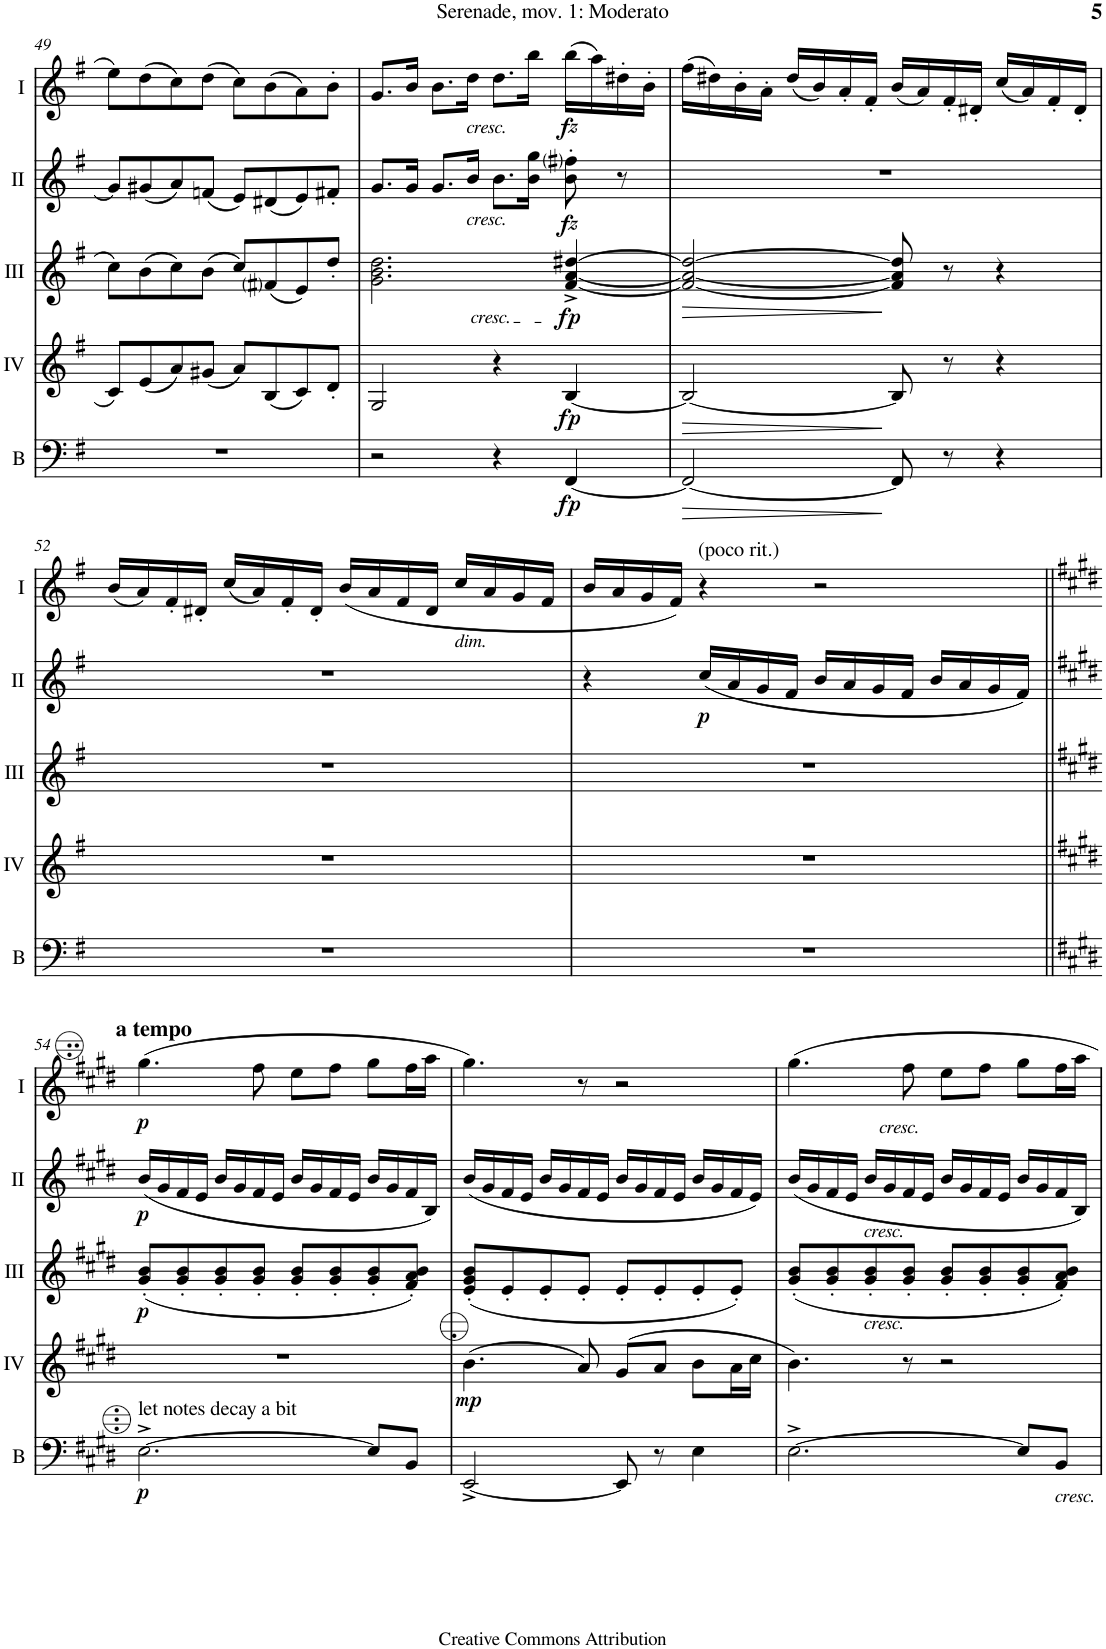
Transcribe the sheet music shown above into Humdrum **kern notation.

**kern	**dynam	**kern	**dynam	**kern	**dynam	**kern	**dynam	**kern	**dynam
*part5	*part5	*part4	*part4	*part3	*part3	*part2	*part2	*part1	*part1
*staff5	*staff5	*staff4	*staff4	*staff3	*staff3	*staff2	*staff2	*staff1	*staff1
*I"Bass	*	*I"Acc. 4	*	*I"Acc. 3	*	*I"Acc. 2	*	*I"Acc. 1	*
*I'B	*	*	*	*	*	*	*	*	*
!!LO:PB:g=z
*clefF4	*	*clefG2	*	*clefG2	*	*clefG2	*	*clefG2	*
*Trd7c12	*	*Trd7c12	*	*Trd7c12	*	*	*	*	*
*k[f#]	*	*k[f#]	*	*k[f#]	*	*k[f#]	*	*k[f#]	*
*M4/4	*	*M4/4	*	*M4/4	*	*M4/4	*	*M4/4	*
*met(c)	*	*met(c)	*	*met(c)	*	*met(c)	*	*met(c)	*
=49	=49	=49	=49	=49	=49	=49	=49	=49	=49
1r	.	8c/L	.	8cc\L	.	8g/L]	.	8ee\L	.
.	.	(8e/	.	(8b\	.	(8g#X/	.	(8dd\	.
.	.	8a/)	.	8cc\)	.	8a/)	.	8cc\)	.
.	.	(8g#X/J	.	(8b\J	.	(8fn/J	.	(8dd\J	.
.	.	8a/L)	.	8cc/L)	.	8e/L)	.	8cc\L)	.
.	.	(8B/	.	(8f#i/	.	(8d#X/	.	(8b\	.
.	.	8c/)	.	8e/)	.	8e/)	.	8a\)	.
.	.	8d'/J	.	8dd'/J	.	8f#X'/J	.	8b'\J	.
=50	=50	=50	=50	=50	=50	=50	=50	=50	=50
*	*	*	*	*^	*	*	*	*	*
2r	.	2G/	.	2.g\ 2.b\ 2.dd\	4..ryy	.	8.g/L	.	8.g/L	.
.	.	.	.	.	.	.	16g/Jk	.	16b/Jk	.
.	.	.	.	.	.	.	8.g/L	.	8.b\L	.
!	!	!	!	!	!	!	!	!	!LO:TX:b:i:t=cresc.	!
!	!	!	!	!	!	!	!LO:TX:b:i:t=cresc.	!	!	!
!	!	!	!	!	!LO:TX:b:i:t=cresc.	!	!	!	!	!
.	.	.	.	.	2ryy	.	16b/Jk	.	16dd\Jk	.
4r	.	4r	.	.	.	.	8.b\L	.	8.dd\L	.
.	.	.	.	.	.	.	16b\ 16gg\Jk	.	16bb\Jk	.
!	!LO:DY:b	!	!LO:DY:b	!	!	!LO:DY:b	!	!LO:DY:b	!	!LO:DY:b
[4FF#/	fp	[4B/	fp	[4f#/^ [4a/^ [4dd#X/^	.	fp	8b\' 8ff#i\'	fz	(16bb\LL	fz
.	.	.	.	.	.	.	.	.	16aa\)	.
.	.	.	.	.	.	.	8r	.	16dd#X'\	.
.	.	.	.	.	16ryy	.	.	.	16b'\JJ	.
=51	=51	=51	=51	=51	=51	=51	=51	=51	=51	=51
!	!	!	!LO:HP:b	!	!	!LO:HP:b	!	!	!	!
*	*	*	*	*v	*v	*	*	*	*	*
2FF#/_	.	2B/_	>	2f#/_ 2a/_ 2dd#/_	>	1r	.	(16ff#\LL	.
.	.	.	.	.	.	.	.	16dd#X\)	.
.	.	.	.	.	.	.	.	16b'\	.
.	.	.	.	.	.	.	.	16a'\JJ	.
.	.	.	.	.	.	.	.	(16dd#/LL	.
.	.	.	.	.	.	.	.	16b/)	.
.	.	.	.	.	.	.	.	16a'/	.
.	.	.	.	.	.	.	.	16f#'/JJ	.
8FF#/]	.	8B/]	]	8f#/] 8a/] 8dd#/]	]	.	.	(16b/LL	.
.	.	.	.	.	.	.	.	16a/)	.
8r	.	8r	.	8r	.	.	.	16f#'/	.
.	.	.	.	.	.	.	.	16d#X'/JJ	.
4r	.	4r	.	4r	.	.	.	(16cc/LL	.
.	.	.	.	.	.	.	.	16a/)	.
.	.	.	.	.	.	.	.	16f#'/	.
.	.	.	.	.	.	.	.	16d#'/JJ	.
!!LO:LB:g=z
=52	=52	=52	=52	=52	=52	=52	=52	=52	=52
1r	.	1r	.	1r	.	1r	.	(16b/LL	.
.	.	.	.	.	.	.	.	16a/)	.
.	.	.	.	.	.	.	.	16f#'/	.
.	.	.	.	.	.	.	.	16d#X'/JJ	.
.	.	.	.	.	.	.	.	(16cc/LL	.
.	.	.	.	.	.	.	.	16a/)	.
.	.	.	.	.	.	.	.	16f#'/	.
.	.	.	.	.	.	.	.	16d#'/JJ	.
.	.	.	.	.	.	.	.	(16b/LL	.
.	.	.	.	.	.	.	.	16a/	.
.	.	.	.	.	.	.	.	16f#/	.
.	.	.	.	.	.	.	.	16d#/JJ	.
!	!	!	!	!	!	!	!	!LO:TX:b:i:t=dim.	!
.	.	.	.	.	.	.	.	16cc/LL	.
.	.	.	.	.	.	.	.	16a/	.
.	.	.	.	.	.	.	.	16g/	.
.	.	.	.	.	.	.	.	16f#/JJ	.
=53	=53	=53	=53	=53	=53	=53	=53	=53	=53
1r	.	1r	.	1r	.	4r	.	16b/LL	.
.	.	.	.	.	.	.	.	16a/	.
.	.	.	.	.	.	.	.	16g/	.
.	.	.	.	.	.	.	.	16f#/JJ)	.
!	!	!	!	!	!	!	!	!LO:TX:a:t=(poco rit.)	!
!	!	!	!	!	!	!	!LO:DY:b	!	!
.	.	.	.	.	.	(16cc/LL	p	4r	.
.	.	.	.	.	.	16a/	.	.	.
.	.	.	.	.	.	16g/	.	.	.
.	.	.	.	.	.	16f#/JJ	.	.	.
.	.	.	.	.	.	16b/LL	.	2r	.
.	.	.	.	.	.	16a/	.	.	.
.	.	.	.	.	.	16g/	.	.	.
.	.	.	.	.	.	16f#/JJ	.	.	.
.	.	.	.	.	.	16b/LL	.	.	.
.	.	.	.	.	.	16a/	.	.	.
.	.	.	.	.	.	16g/	.	.	.
.	.	.	.	.	.	16f#/JJ)	.	.	.
!!LO:LB:g=z
=54||	=54||	=54||	=54||	=54||	=54||	=54||	=54||	=54||	=54||
*k[f#c#g#d#]	*	*k[f#c#g#d#]	*	*k[f#c#g#d#]	*	*k[f#c#g#d#]	*	*k[f#c#g#d#]	*
!	!	!	!	!	!	!	!	!LO:TX:a:B:t=a tempo	!
!LO:TX:a:t=let notes decay a bit	!	!	!	!	!	!	!	!	!
!	!LO:DY:b	!	!	!	!LO:DY:b	!	!LO:DY:b	!	!LO:DY:b
[2.E^\	p	1r	.	(8g#/' 8b/'L	p	(16b/LL	p	(4.gg#\	p
.	.	.	.	.	.	16g#/	.	.	.
.	.	.	.	8g#/' 8b/'	.	16f#/	.	.	.
.	.	.	.	.	.	16e/JJ	.	.	.
.	.	.	.	8g#/' 8b/'	.	16b/LL	.	.	.
.	.	.	.	.	.	16g#/	.	.	.
.	.	.	.	8g#/' 8b/'J	.	16f#/	.	8ff#\	.
.	.	.	.	.	.	16e/JJ	.	.	.
.	.	.	.	8g#/' 8b/'L	.	16b/LL	.	8ee\L	.
.	.	.	.	.	.	16g#/	.	.	.
.	.	.	.	8g#/' 8b/'	.	16f#/	.	8ff#\J	.
.	.	.	.	.	.	16e/JJ	.	.	.
8E/L]	.	.	.	8g#/' 8b/'	.	16b/LL	.	8gg#\L	.
.	.	.	.	.	.	16g#/	.	.	.
8BB/J	.	.	.	8f#/' 8a/' 8b/'J)	.	16f#/	.	16ff#\L	.
.	.	.	.	.	.	16B/JJ)	.	16aa\JJ	.
=55	=55	=55	=55	=55	=55	=55	=55	=55	=55
!	!	!	!LO:DY:b	!	!	!	!	!	!
[2EE^/	.	(4.b\	mp	(8e/' 8g#/' 8b/'L	.	(16b/LL	.	4.gg#\)	.
.	.	.	.	.	.	16g#/	.	.	.
.	.	.	.	8e'/	.	16f#/	.	.	.
.	.	.	.	.	.	16e/JJ	.	.	.
.	.	.	.	8e'/	.	16b/LL	.	.	.
.	.	.	.	.	.	16g#/	.	.	.
.	.	8a/)	.	8e'/J	.	16f#/	.	8r	.
.	.	.	.	.	.	16e/JJ	.	.	.
8EE/]	.	(8g#/L	.	8e'/L	.	16b/LL	.	2r	.
.	.	.	.	.	.	16g#/	.	.	.
8r	.	8a/J	.	8e'/	.	16f#/	.	.	.
.	.	.	.	.	.	16e/JJ	.	.	.
4E\	.	8b\L	.	8e'/	.	16b/LL	.	.	.
.	.	.	.	.	.	16g#/	.	.	.
.	.	16a\L	.	8e'/J)	.	16f#/	.	.	.
.	.	16cc#\JJ	.	.	.	16e/JJ)	.	.	.
=56	=56	=56	=56	=56	=56	=56	=56	=56	=56
[2.E^\	.	4.b\)	.	(8g#/' 8b/'L	.	(16b/LL	.	4.gg#\	.
.	.	.	.	.	.	16g#/	.	.	.
.	.	.	.	8g#/' 8b/'	.	16f#/	.	.	.
.	.	.	.	.	.	16e/JJ	.	.	.
!	!	!	!	!	!	!LO:TX:b:i:t=cresc.	!	!	!
!	!	!	!	!LO:TX:b:i:t=cresc.	!	!	!	!	!
.	.	.	.	8g#/' 8b/'	.	16b/LL	.	.	.
.	.	.	.	.	.	16g#/	.	.	.
!	!	!	!	!	!	!	!	!LO:TX:b:i:t=cresc.	!
.	.	8r	.	8g#/' 8b/'J	.	16f#/	.	8ff#\	.
.	.	.	.	.	.	16e/JJ	.	.	.
.	.	2r	.	8g#/' 8b/'L	.	16b/LL	.	8ee\L	.
.	.	.	.	.	.	16g#/	.	.	.
.	.	.	.	8g#/' 8b/'	.	16f#/	.	8ff#\J	.
.	.	.	.	.	.	16e/JJ	.	.	.
8E/L]	.	.	.	8g#/' 8b/'	.	16b/LL	.	8gg#\L	.
.	.	.	.	.	.	16g#/	.	.	.
!LO:TX:b:i:t=cresc.	!	!	!	!	!	!	!	!	!
8BB/J	.	.	.	8f#/' 8a/' 8b/'J)	.	16f#/	.	16ff#\L	.
.	.	.	.	.	.	16B/JJ)	.	16aa\JJ	.
=	=	=	=	=	=	=	=	=	=
*-	*-	*-	*-	*-	*-	*-	*-	*-	*-
